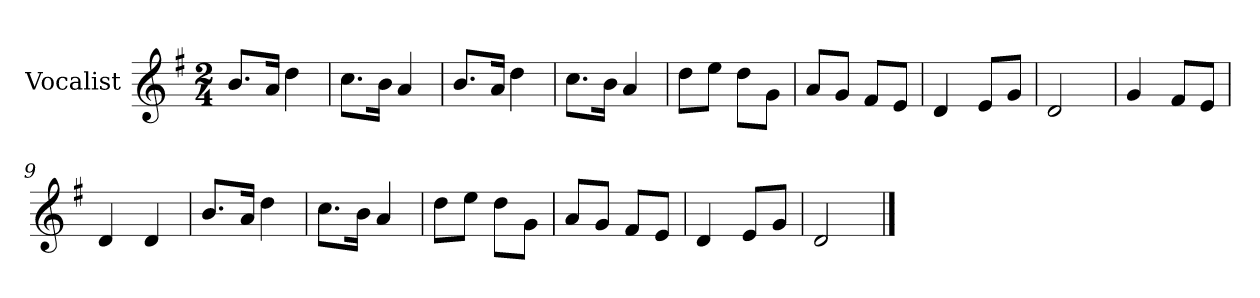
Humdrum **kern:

**kern
*part1
*staff1
*I"Vocalist
*k[f#]
*G:
*M2/4
=
8.bL
16aJk
4dd
=1
8.ccL
16bJk
4a
=2
8.bL
16aJk
4dd
=3
8.ccL
16bJk
4a
=4
8ddL
8eeJ
8ddL
8gJ
=5
8aL
8gJ
8f#L
8eJ
=6
4d
8eL
8gJ
=7
2d
=8
4g
8f#L
8eJ
=9
4d
4d
=10
8.bL
16aJk
4dd
=11
8.ccL
16bJk
4a
=12
8ddL
8eeJ
8ddL
8gJ
=13
8aL
8gJ
8f#L
8eJ
=14
4d
8eL
8gJ
=15
2d
==
*-
